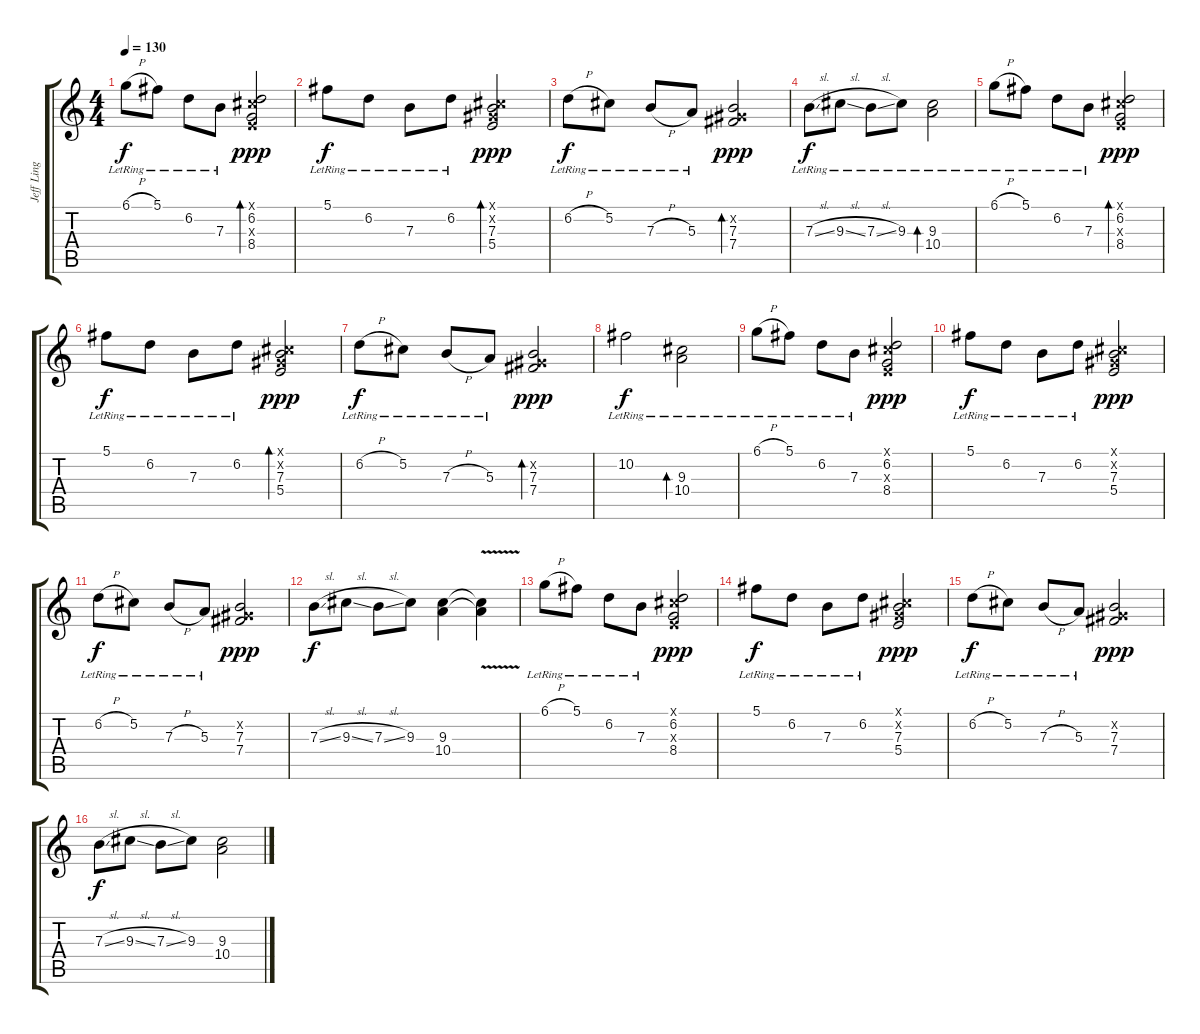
\track ("Jeff Ling" "Jeff Ling") {instrument distortionguitar}
\staff {score tabs}
\tuning (Db4 Ab3 E3 B2 Gb2 B1) {hide}
\ts (4 4)
\tempo 130
\clef g2
\ks c
6.1{h lr}.8{dy f} 5.1{lr}.8 6.2{lr}.8 7.3{lr}.8 (0.1{x} 6.2 0.3{x} 8.4).2{bd 60 dy ppp} |
5.1{lr}.8{dy f} 6.2{lr}.8 7.3{lr}.8 6.2{lr}.8 (0.1{x} 0.2{x} 7.3 5.4).2{bd 60 dy ppp} |
6.2{h lr}.8{dy f} 5.2{lr}.8 7.3{h lr}.8 5.3{lr}.8 (0.2{x} 7.3 7.4).2{bd 60 dy ppp} |
7.3{sl lr}.8{dy f} 9.3{sl lr}.8 7.3{sl lr}.8 9.3{lr}.8 (9.3{lr} 10.4{lr}).2{bd 60} |
6.1{h lr}.8 5.1{lr}.8 6.2{lr}.8 7.3{lr}.8 (0.1{x} 6.2 0.3{x} 8.4).2{bd 60 dy ppp} |
5.1{lr}.8{dy f} 6.2{lr}.8 7.3{lr}.8 6.2{lr}.8 (0.1{x} 0.2{x} 7.3 5.4).2{bd 60 dy ppp} |
6.2{h lr}.8{dy f} 5.2{lr}.8 7.3{h lr}.8 5.3{lr}.8 (0.2{x} 7.3 7.4).2{bd 60 dy ppp} |
10.2{lr}.2{dy f} (9.3{lr} 10.4{lr}).2{bd 60} |
6.1{h lr}.8{volume 16 instrument distortionguitar} 5.1{lr}.8 6.2{lr}.8 7.3{lr}.8 (0.1{x} 6.2 0.3{x} 8.4).2{dy ppp} |
5.1{lr}.8{dy f} 6.2{lr}.8 7.3{lr}.8 6.2{lr}.8 (0.1{x} 0.2{x} 7.3 5.4).2{dy ppp} |
6.2{h lr}.8{dy f} 5.2{lr}.8 7.3{h lr}.8 5.3{lr}.8 (0.2{x} 7.3 7.4).2{dy ppp} |
7.3{sl}.8{dy f} 9.3{sl}.8 7.3{sl}.8 9.3.8 (9.3 10.4).4 (9.3{v t} 10.4{v t}).4 |
6.1{h lr}.8 5.1{lr}.8 6.2{lr}.8 7.3{lr}.8 (0.1{x} 6.2 0.3{x} 8.4).2{dy ppp} |
5.1{lr}.8{dy f} 6.2{lr}.8 7.3{lr}.8 6.2{lr}.8 (0.1{x} 0.2{x} 7.3 5.4).2{dy ppp} |
6.2{h lr}.8{dy f} 5.2{lr}.8 7.3{h lr}.8 5.3{lr}.8 (0.2{x} 7.3 7.4).2{dy ppp} |
7.3{sl}.8{dy f} 9.3{sl}.8 7.3{sl}.8 9.3.8 (9.3 10.4).2
